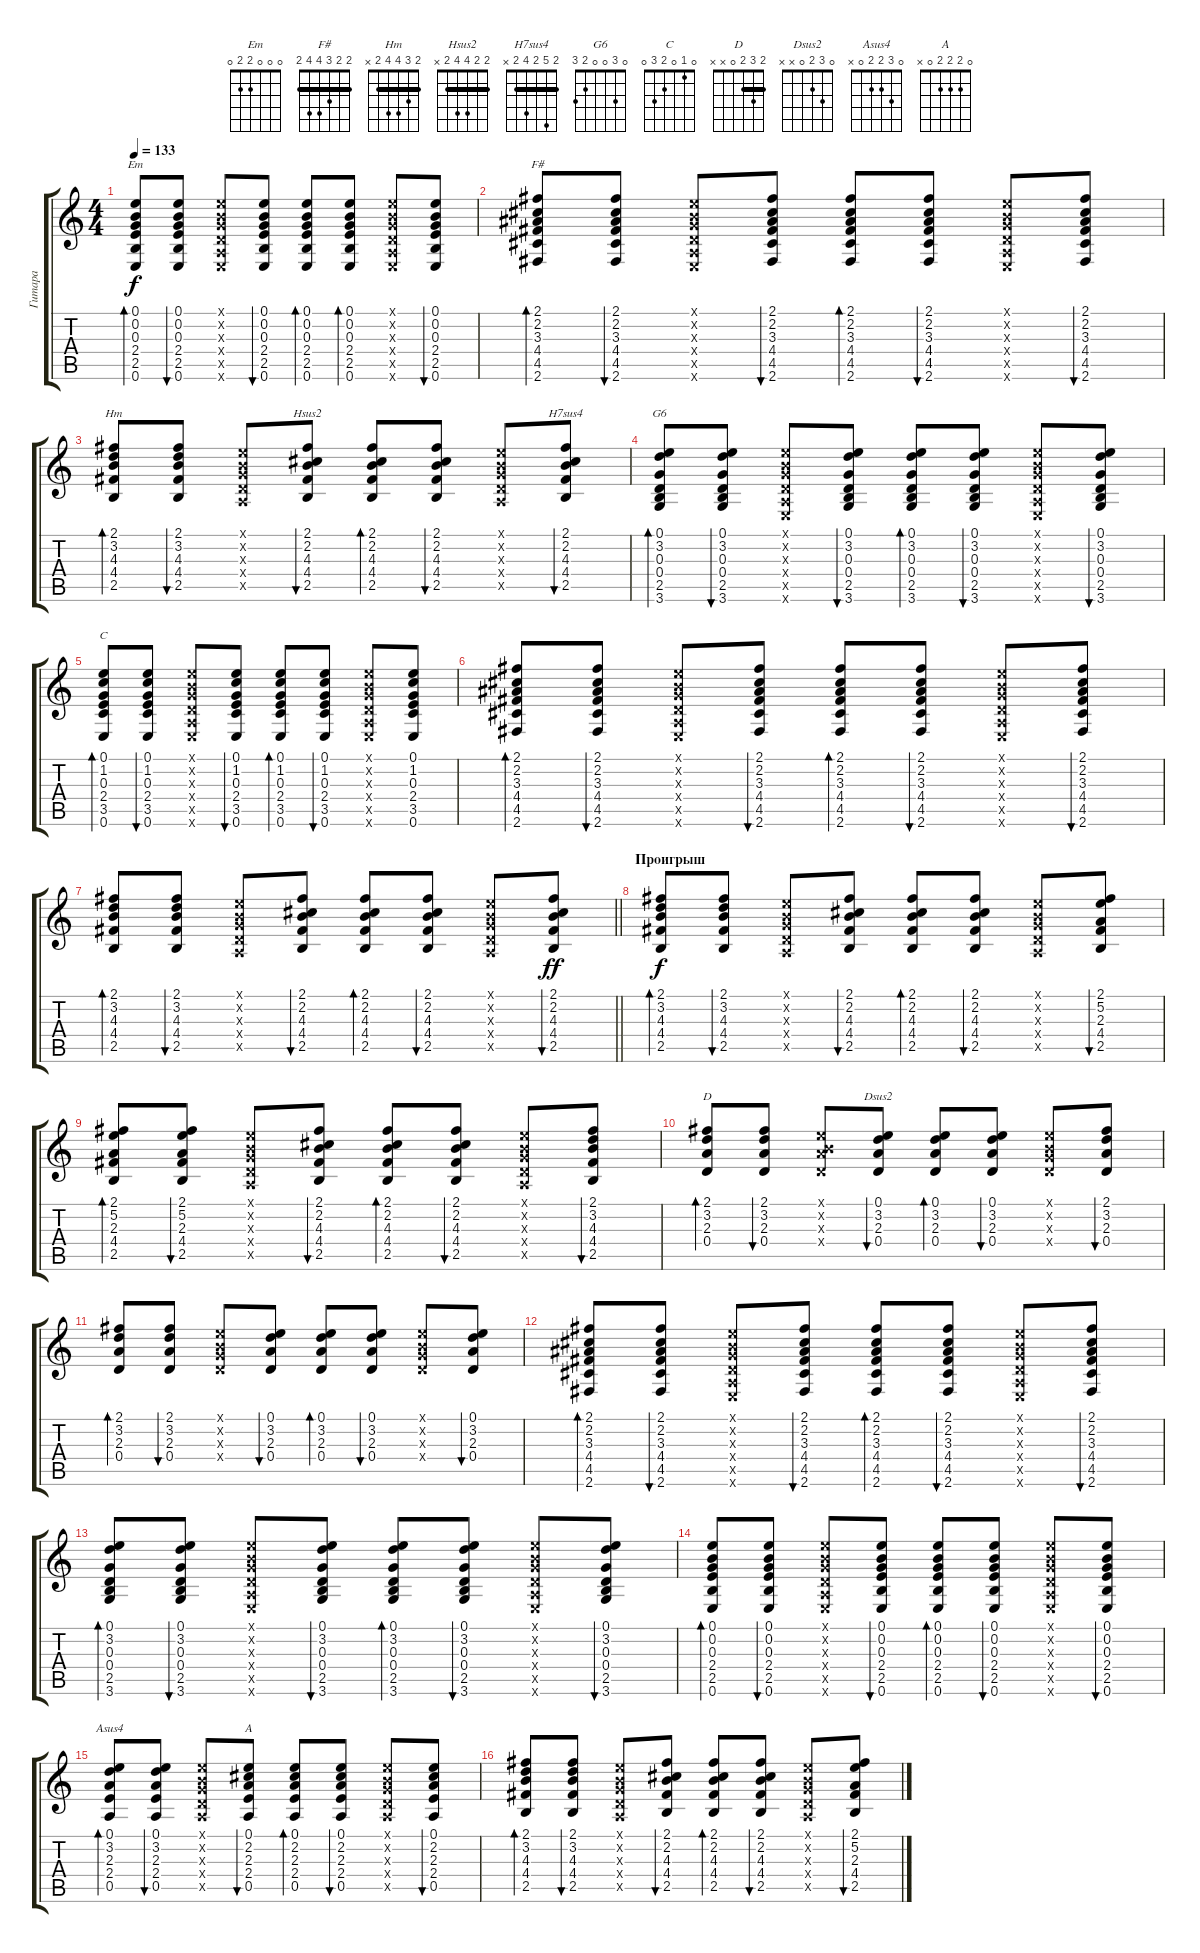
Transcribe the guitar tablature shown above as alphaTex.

\track ("Гитара" "Гитара") {instrument acousticguitarsteel}
\staff {score tabs}
\tuning (E4 B3 G3 D3 A2 E2) {hide}
\chord ("Em" 0 0 0 2 2 0)
\chord ("F#" 2 2 3 4 4 2) {barre 2}
\chord ("Hm" 2 3 4 4 2 x) {barre 2}
\chord ("Hsus2" 2 2 4 4 2 x) {barre 2}
\chord ("H7sus4" 2 5 2 4 2 x) {barre 2}
\chord ("G6" 0 3 0 0 2 3)
\chord ("C" 0 1 0 2 3 0)
\chord ("D" 2 3 2 0 x x) {barre 2}
\chord ("Dsus2" 0 3 2 0 x x)
\chord ("Asus4" 0 3 2 2 0 x)
\chord ("A" 0 2 2 2 0 x)
\ts (4 4)
\tempo 133
\clef g2
\ks c
(0.1 0.2 0.3 2.4 2.5 0.6).8{bd 60 ch "Em" dy f} (0.1 0.2 0.3 2.4 2.5 0.6).8{bu 60} (0.1{x} 0.2{x} 0.3{x} 0.4{x} 0.5{x} 0.6{x}).8 (0.1 0.2 0.3 2.4 2.5 0.6).8{bu 60} (0.1 0.2 0.3 2.4 2.5 0.6).8{bd 60} (0.1 0.2 0.3 2.4 2.5 0.6).8{bd 60} (0.1{x} 0.2{x} 0.3{x} 0.4{x} 0.5{x} 0.6{x}).8 (0.1 0.2 0.3 2.4 2.5 0.6).8{bu 60} |
(2.1 2.2 3.3 4.4 4.5 2.6).8{bd 60 ch "F#"} (2.1 2.2 3.3 4.4 4.5 2.6).8{bu 60} (0.1{x} 0.2{x} 0.3{x} 0.4{x} 0.5{x} 0.6{x}).8 (2.1 2.2 3.3 4.4 4.5 2.6).8{bu 60} (2.1 2.2 3.3 4.4 4.5 2.6).8{bd 60} (2.1 2.2 3.3 4.4 4.5 2.6).8{bu 60} (0.1{x} 0.2{x} 0.3{x} 0.4{x} 0.5{x} 0.6{x}).8 (2.1 2.2 3.3 4.4 4.5 2.6).8{bu 60} |
(2.1 3.2 4.3 4.4 2.5).8{bd 60 ch "Hm"} (2.1 3.2 4.3 4.4 2.5).8{bu 60} (0.1{x} 0.2{x} 0.3{x} 0.4{x} 0.5{x}).8 (2.1 2.2 4.3 4.4 2.5).8{bu 60 ch "Hsus2"} (2.1 2.2 4.3 4.4 2.5).8{bd 60} (2.1 2.2 4.3 4.4 2.5).8{bu 60} (0.1{x} 0.2{x} 0.3{x} 0.4{x} 0.5{x}).8 (2.1 2.2 4.3 4.4 2.5).8{bu 60 ch "H7sus4"} |
(0.1 3.2 0.3 0.4 2.5 3.6).8{bd 60 ch "G6"} (0.1 3.2 0.3 0.4 2.5 3.6).8{bu 60} (0.1{x} 0.2{x} 0.3{x} 0.4{x} 0.5{x} 0.6{x}).8 (0.1 3.2 0.3 0.4 2.5 3.6).8{bu 60} (0.1 3.2 0.3 0.4 2.5 3.6).8{bd 60} (0.1 3.2 0.3 0.4 2.5 3.6).8{bu 60} (0.1{x} 0.2{x} 0.3{x} 0.4{x} 0.5{x} 0.6{x}).8 (0.1 3.2 0.3 0.4 2.5 3.6).8{bu 60} |
(0.1 1.2 0.3 2.4 3.5 0.6).8{bd 60 ch "C"} (0.1 1.2 0.3 2.4 3.5 0.6).8{bu 60} (0.1{x} 0.2{x} 0.3{x} 0.4{x} 0.5{x} 0.6{x}).8 (0.1 1.2 0.3 2.4 3.5 0.6).8{bu 60} (0.1 1.2 0.3 2.4 3.5 0.6).8{bd 60} (0.1 1.2 0.3 2.4 3.5 0.6).8{bu 60} (0.1{x} 0.2{x} 0.3{x} 0.4{x} 0.5{x} 0.6{x}).8 (0.1 1.2 0.3 2.4 3.5 0.6).8 |
(2.1 2.2 3.3 4.4 4.5 2.6).8{bd 60} (2.1 2.2 3.3 4.4 4.5 2.6).8{bu 60} (0.1{x} 0.2{x} 0.3{x} 0.4{x} 0.5{x} 0.6{x}).8 (2.1 2.2 3.3 4.4 4.5 2.6).8{bu 60} (2.1 2.2 3.3 4.4 4.5 2.6).8{bd 60} (2.1 2.2 3.3 4.4 4.5 2.6).8{bu 60} (0.1{x} 0.2{x} 0.3{x} 0.4{x} 0.5{x} 0.6{x}).8 (2.1 2.2 3.3 4.4 4.5 2.6).8{bu 60} |
\barLineRight lightlight
(2.1 3.2 4.3 4.4 2.5).8{bd 60} (2.1 3.2 4.3 4.4 2.5).8{bu 60} (0.1{x} 0.2{x} 0.3{x} 0.4{x} 0.5{x}).8 (2.1 2.2 4.3 4.4 2.5).8{bu 60} (2.1 2.2 4.3 4.4 2.5).8{bd 60} (2.1 2.2 4.3 4.4 2.5).8{bu 60} (0.1{x} 0.2{x} 0.3{x} 0.4{x} 0.5{x}).8 (2.1 2.2 4.3 4.4 2.5).8{bu 60 dy ff} |
\section ("" "Проигрыш")
(2.1 3.2 4.3 4.4 2.5).8{bd 60 dy f} (2.1 3.2 4.3 4.4 2.5).8{bu 60} (0.1{x} 0.2{x} 0.3{x} 0.4{x} 0.5{x}).8 (2.1 2.2 4.3 4.4 2.5).8{bu 60} (2.1 2.2 4.3 4.4 2.5).8{bd 60} (2.1 2.2 4.3 4.4 2.5).8{bu 60} (0.1{x} 0.2{x} 0.3{x} 0.4{x} 0.5{x}).8 (2.1 5.2 2.3 4.4 2.5).8{bu 60} |
(2.1 5.2 2.3 4.4 2.5).8{bd 60} (2.1 5.2 2.3 4.4 2.5).8{bu 60} (0.1{x} 0.2{x} 0.3{x} 0.4{x} 0.5{x}).8 (2.1 2.2 4.3 4.4 2.5).8{bu 60} (2.1 2.2 4.3 4.4 2.5).8{bd 60} (2.1 2.2 4.3 4.4 2.5).8{bu 60} (0.1{x} 0.2{x} 0.3{x} 0.4{x} 0.5{x}).8 (2.1 3.2 4.3 4.4 2.5).8{bu 60} |
(2.1 3.2 2.3 0.4).8{bd 60 ch "D"} (2.1 3.2 2.3 0.4).8{bu 60} (0.1{x} 0.2{x} 2.3{x} 0.4{x}).8 (0.1 3.2 2.3 0.4).8{bu 60 ch "Dsus2"} (0.1 3.2 2.3 0.4).8{bd 60} (0.1 3.2 2.3 0.4).8{bu 60} (0.1{x} 0.2{x} 0.3{x} 0.4{x}).8 (2.1 3.2 2.3 0.4).8{bu 60} |
(2.1 3.2 2.3 0.4).8{bd 60} (2.1 3.2 2.3 0.4).8{bu 60} (0.1{x} 0.2{x} 0.3{x} 0.4{x}).8 (0.1 3.2 2.3 0.4).8{bu 60} (0.1 3.2 2.3 0.4).8{bd 60} (0.1 3.2 2.3 0.4).8{bu 60} (0.1{x} 0.2{x} 0.3{x} 0.4{x}).8 (0.1 3.2 2.3 0.4).8{bu 60} |
(2.1 2.2 3.3 4.4 4.5 2.6).8{bd 60} (2.1 2.2 3.3 4.4 4.5 2.6).8{bu 60} (0.1{x} 0.2{x} 0.3{x} 0.4{x} 0.5{x} 0.6{x}).8 (2.1 2.2 3.3 4.4 4.5 2.6).8{bu 60} (2.1 2.2 3.3 4.4 4.5 2.6).8{bd 60} (2.1 2.2 3.3 4.4 4.5 2.6).8{bu 60} (0.1{x} 0.2{x} 0.3{x} 0.4{x} 0.5{x} 0.6{x}).8 (2.1 2.2 3.3 4.4 4.5 2.6).8{bu 60} |
(0.1 3.2 0.3 0.4 2.5 3.6).8{bd 60} (0.1 3.2 0.3 0.4 2.5 3.6).8{bu 60} (0.1{x} 0.2{x} 0.3{x} 0.4{x} 0.5{x} 0.6{x}).8 (0.1 3.2 0.3 0.4 2.5 3.6).8{bu 60} (0.1 3.2 0.3 0.4 2.5 3.6).8{bd 60} (0.1 3.2 0.3 0.4 2.5 3.6).8{bu 60} (0.1{x} 0.2{x} 0.3{x} 0.4{x} 0.5{x} 0.6{x}).8 (0.1 3.2 0.3 0.4 2.5 3.6).8{bu 60} |
(0.1 0.2 0.3 2.4 2.5 0.6).8{bd 60} (0.1 0.2 0.3 2.4 2.5 0.6).8{bu 60} (0.1{x} 0.2{x} 0.3{x} 0.4{x} 0.5{x} 0.6{x}).8 (0.1 0.2 0.3 2.4 2.5 0.6).8{bu 60} (0.1 0.2 0.3 2.4 2.5 0.6).8{bd 60} (0.1 0.2 0.3 2.4 2.5 0.6).8{bu 60} (0.1{x} 0.2{x} 0.3{x} 0.4{x} 0.5{x} 0.6{x}).8 (0.1 0.2 0.3 2.4 2.5 0.6).8{bu 60} |
(0.1 3.2 2.3 2.4 0.5).8{bd 60 ch "Asus4"} (0.1 3.2 2.3 2.4 0.5).8{bu 60} (0.1{x} 0.2{x} 0.3{x} 0.4{x} 0.5{x}).8 (0.1 2.2 2.3 2.4 0.5).8{bu 60 ch "A"} (0.1 2.2 2.3 2.4 0.5).8{bd 60} (0.1 2.2 2.3 2.4 0.5).8{bu 60} (0.1{x} 0.2{x} 0.3{x} 0.4{x} 0.5{x}).8 (0.1 2.2 2.3 2.4 0.5).8{bu 60} |
(2.1 3.2 4.3 4.4 2.5).8{bd 60} (2.1 3.2 4.3 4.4 2.5).8{bu 60} (0.1{x} 0.2{x} 0.3{x} 0.4{x} 0.5{x}).8 (2.1 2.2 4.3 4.4 2.5).8{bu 60} (2.1 2.2 4.3 4.4 2.5).8{bd 60} (2.1 2.2 4.3 4.4 2.5).8{bu 60} (0.1{x} 0.2{x} 0.3{x} 0.4{x} 0.5{x}).8 (2.1 5.2 2.3 4.4 2.5).8{bu 60}
